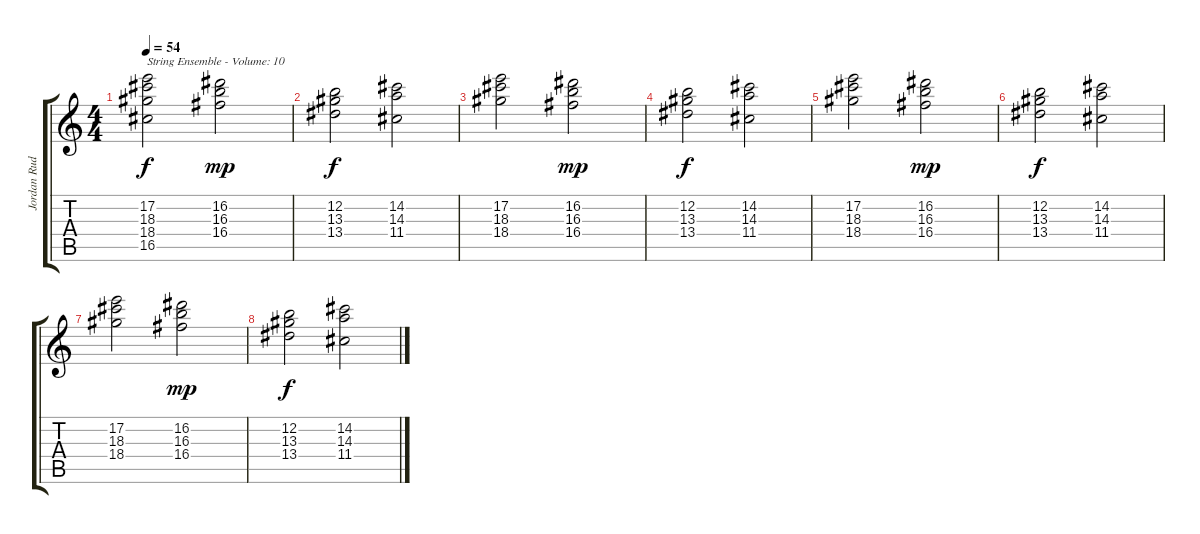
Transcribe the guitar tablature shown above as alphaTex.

\track ("Jordan Rudess - Keyboard" "Jordan Rud") {instrument acousticgrandpiano}
\staff {score tabs}
\tuning (E5 B4 G4 D4 A3 E3) {hide}
\ts (4 4)
\tempo 54
\clef g2
\ks c
(17.2 18.3 18.4 16.5).2{txt "String Ensemble - Volume: 10" dy f volume 10 instrument stringensemble1} (16.2 16.3 16.4).2{dy mp} |
(12.2 13.3 13.4).2{dy f} (14.2 14.3 11.4).2 |
(17.2 18.3 18.4).2 (16.2 16.3 16.4).2{dy mp} |
(12.2 13.3 13.4).2{dy f} (14.2 14.3 11.4).2 |
(17.2 18.3 18.4).2 (16.2 16.3 16.4).2{dy mp} |
(12.2 13.3 13.4).2{dy f} (14.2 14.3 11.4).2 |
(17.2 18.3 18.4).2 (16.2 16.3 16.4).2{dy mp} |
(12.2 13.3 13.4).2{dy f} (14.2 14.3 11.4).2
